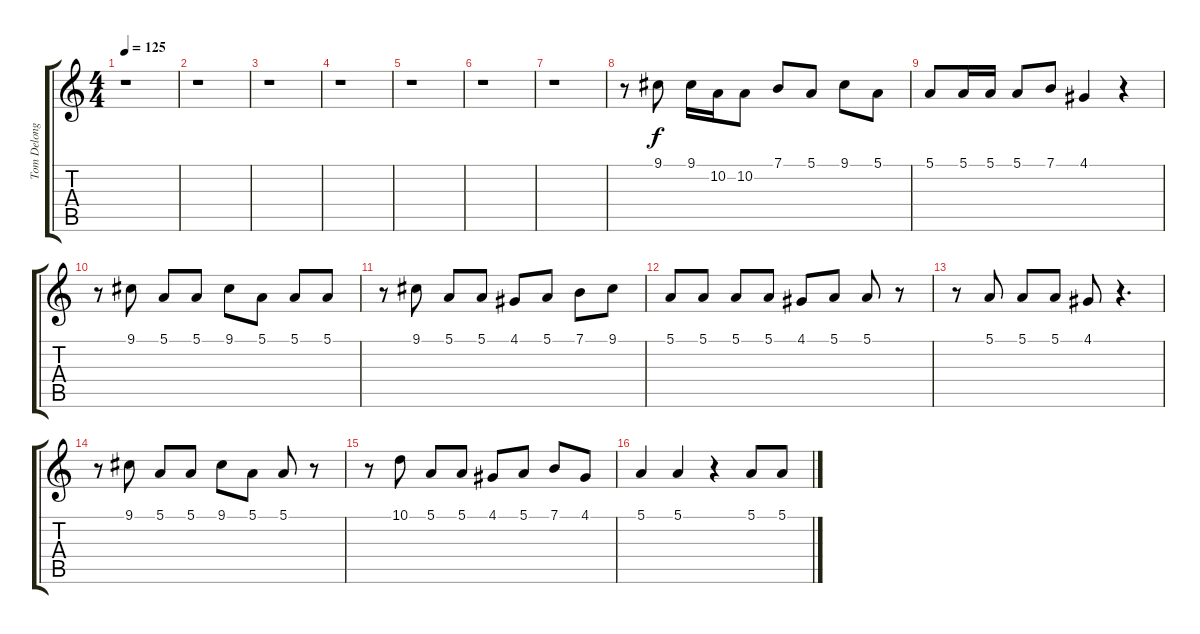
\track ("Tom Delonge - Gesang" "Tom Delong") {instrument lead1square}
\staff {score tabs}
\tuning (E4 B3 G3 D3 A2 E2) {hide}
\ts (4 4)
\tempo 125
\clef g2
\ks c
r.1{dy f instrument lead1square} |
r.1 |
r.1 |
r.1 |
r.1 |
r.1 |
r.1 |
r.8 9.1.8 9.1.16 10.2.16 10.2.8 7.1.8 5.1.8 9.1.8 5.1.8 |
5.1.8 5.1.16 5.1.16 5.1.8 7.1.8 4.1.4 r.4 |
r.8 9.1.8 5.1.8 5.1.8 9.1.8 5.1.8 5.1.8 5.1.8 |
r.8 9.1.8 5.1.8 5.1.8 4.1.8 5.1.8 7.1.8 9.1.8 |
5.1.8 5.1.8 5.1.8 5.1.8 4.1.8 5.1.8 5.1.8 r.8 |
r.8 5.1.8 5.1.8 5.1.8 4.1.8 r.4{d} |
r.8 9.1.8 5.1.8 5.1.8 9.1.8 5.1.8 5.1.8 r.8 |
r.8 10.1.8 5.1.8 5.1.8 4.1.8 5.1.8 7.1.8 4.1.8 |
5.1.4 5.1.4 r.4 5.1.8 5.1.8
